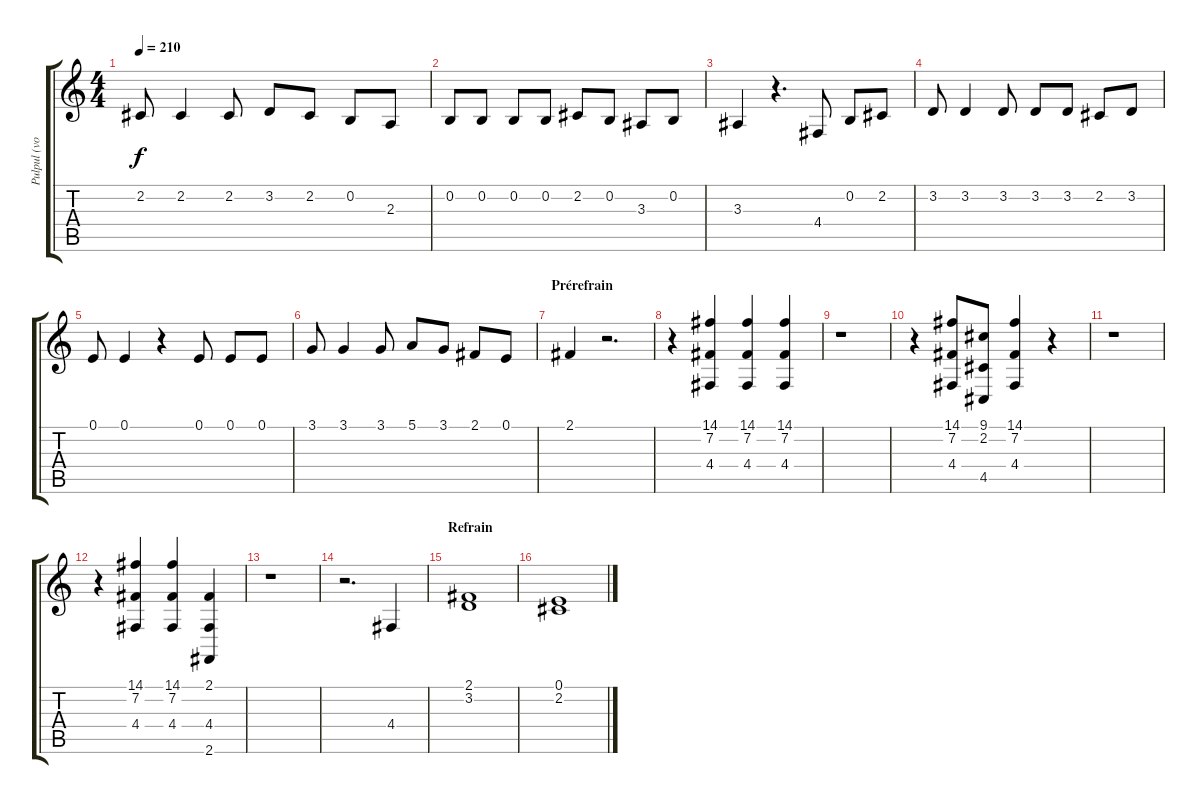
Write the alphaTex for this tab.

\track ("Pulpul (voice)" "Pulpul (vo") {instrument cello}
\staff {score tabs}
\tuning (E4 B3 G3 D3 A2 E2) {hide}
\ts (4 4)
\tempo 210
\clef g2
\ks c
2.2.8{dy f} 2.2.4 2.2.8 3.2.8 2.2.8 0.2.8 2.3.8 |
0.2.8 0.2.8 0.2.8 0.2.8 2.2.8 0.2.8 3.3.8 0.2.8 |
3.3.4 r.4{d} 4.4.8 0.2.8 2.2.8 |
3.2.8 3.2.4 3.2.8 3.2.8 3.2.8 2.2.8 3.2.8 |
0.1.8 0.1.4 r.4 0.1.8 0.1.8 0.1.8 |
3.1.8 3.1.4 3.1.8 5.1.8 3.1.8 2.1.8 0.1.8 |
\section ("" "Prérefrain")
2.1.4 r.2{d} |
r.4 (14.1 7.2 4.4).4 (14.1 7.2 4.4).4 (14.1 7.2 4.4).4 |
r.1 |
r.4 (14.1 7.2 4.4).8 (9.1 2.2 4.5).8 (14.1 7.2 4.4).4 r.4 |
r.1 |
r.4 (14.1 7.2 4.4).4 (14.1 7.2 4.4).4 (2.1 4.4 2.6).4 |
r.1 |
r.2{d} 4.4.4 |
\section ("" "Refrain")
(2.1 3.2).1 |
(0.1 2.2).1
